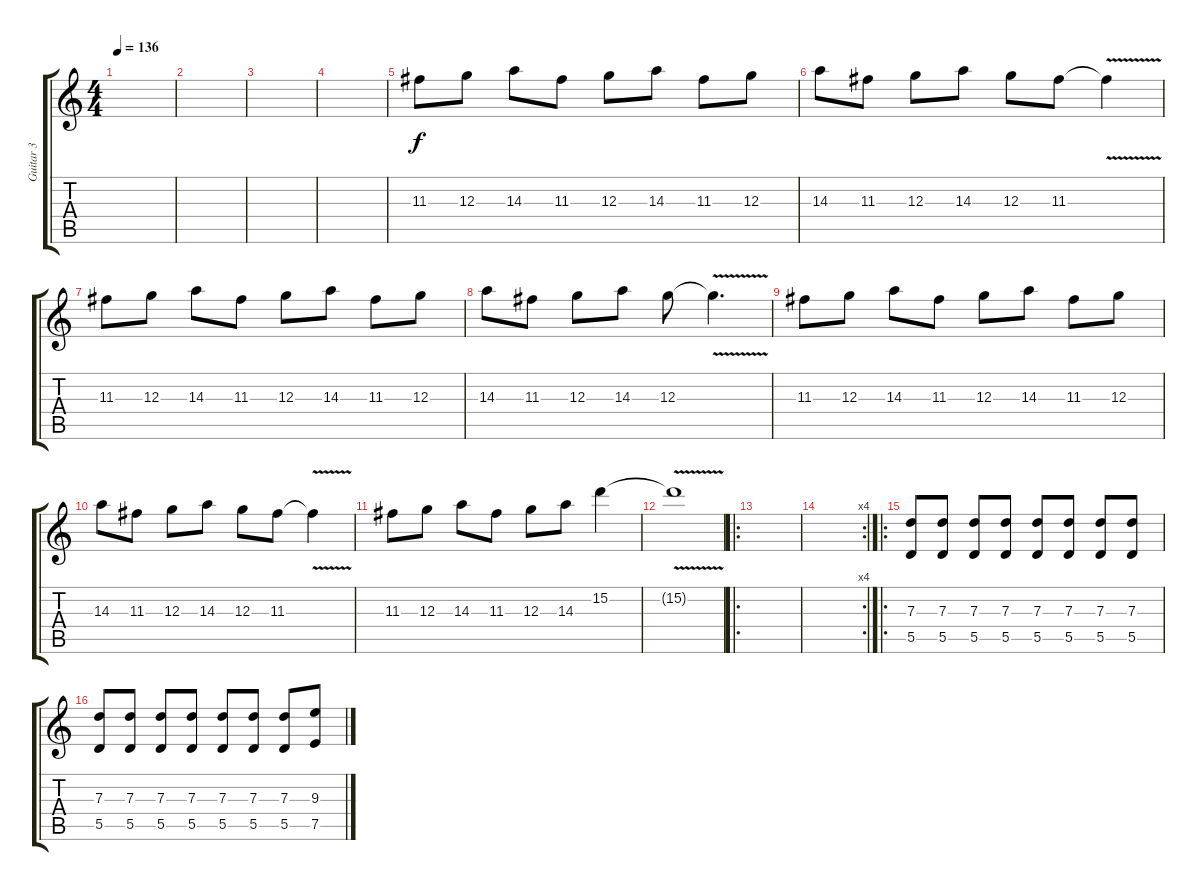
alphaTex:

\track ("Guitar 3" "Guitar 3") {instrument distortionguitar}
\staff {score tabs}
\tuning (E4 B3 G3 D3 A2 E2) {hide}
\ts (4 4)
\tempo 136
\clef g2
\ks c
|
|
|
|
11.3.8 12.3.8 14.3.8 11.3.8 12.3.8 14.3.8 11.3.8 12.3.8 |
14.3.8 11.3.8 12.3.8 14.3.8 12.3.8 11.3.8 11.3{v t}.4 |
11.3.8 12.3.8 14.3.8 11.3.8 12.3.8 14.3.8 11.3.8 12.3.8 |
14.3.8 11.3.8 12.3.8 14.3.8 12.3.8 12.3{v t}.4{d} |
11.3.8 12.3.8 14.3.8 11.3.8 12.3.8 14.3.8 11.3.8 12.3.8 |
14.3.8 11.3.8 12.3.8 14.3.8 12.3.8 11.3.8 11.3{v t}.4 |
11.3.8 12.3.8 14.3.8 11.3.8 12.3.8 14.3.8 15.2.4 |
15.2{v t}.1 |
\ro
|
\rc 4
|
\ro
(7.3 5.5).8 (7.3 5.5).8 (7.3 5.5).8 (7.3 5.5).8 (7.3 5.5).8 (7.3 5.5).8 (7.3 5.5).8 (7.3 5.5).8 |
(7.3 5.5).8 (7.3 5.5).8 (7.3 5.5).8 (7.3 5.5).8 (7.3 5.5).8 (7.3 5.5).8 (7.3 5.5).8 (9.3 7.5).8
